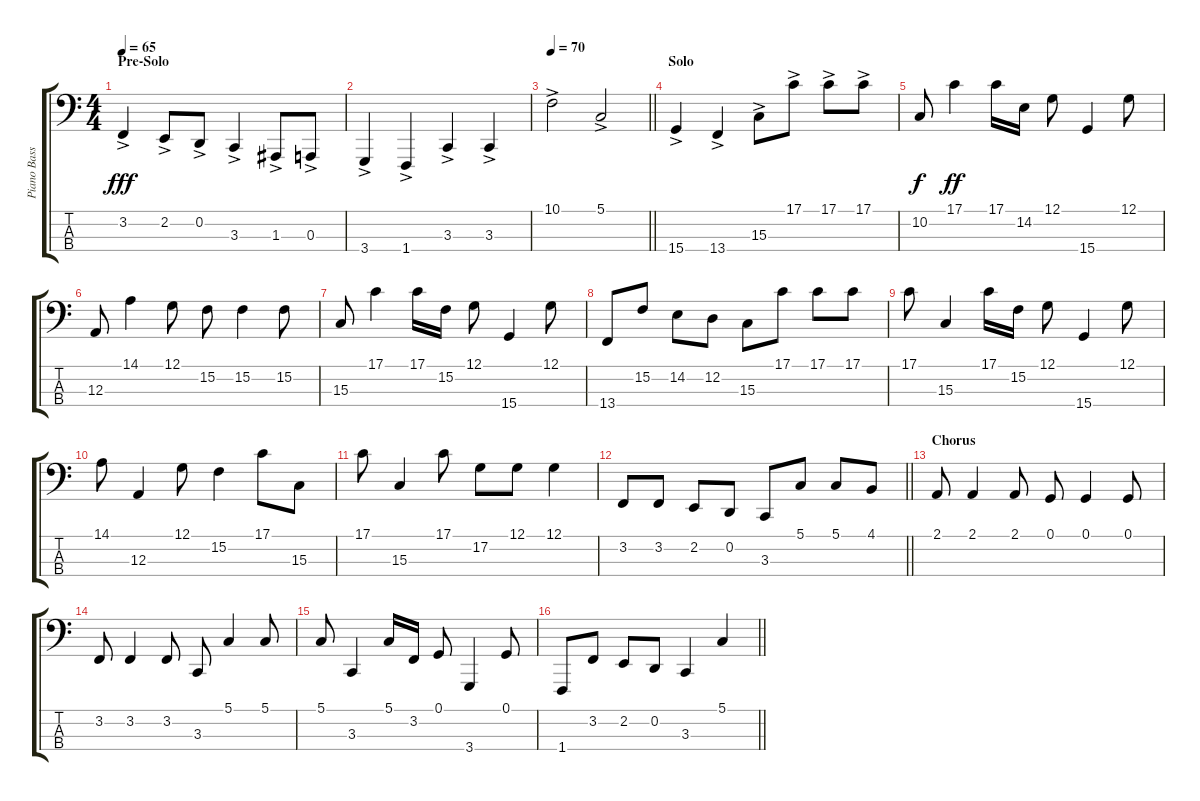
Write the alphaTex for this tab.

\track ("Piano Bass (Paul McCartney)" "Piano Bass") {instrument acousticgrandpiano}
\staff {score tabs}
\tuning (G2 D2 A1 E1) {hide}
\ts (4 4)
\section ("" "Pre-Solo")
\tempo 65
\clef f4
\ks c
3.2{ac}.4{dy fff} 2.2{ac}.8 0.2{ac}.8 3.3{ac}.4 1.3{ac}.8 0.3{ac}.8 |
3.4{ac}.4 1.4{ac}.4 3.3{ac}.4 3.3{ac}.4 |
\tempo 70
\barLineRight lightlight
10.1{ac}.2 5.1{ac}.2 |
\section ("" "Solo")
15.4{ac}.4 13.4{ac}.4 15.3{ac}.8 17.1{ac}.8 17.1{ac}.8 17.1{ac}.8 |
10.2.8{dy f} 17.1.4{dy ff} 17.1.16 14.2.16 12.1.8 15.4.4 12.1.8 |
12.3.8 14.1.4 12.1.8 15.2.8 15.2.4 15.2.8 |
15.3.8 17.1.4 17.1.16 15.2.16 12.1.8 15.4.4 12.1.8 |
13.4.8 15.2.8 14.2.8 12.2.8 15.3.8 17.1.8 17.1.8 17.1.8 |
17.1.8 15.3.4 17.1.16 15.2.16 12.1.8 15.4.4 12.1.8 |
14.1.8 12.3.4 12.1.8 15.2.4 17.1.8 15.3.8 |
17.1.8 15.3.4 17.1.8 17.2.8 12.1.8 12.1.4 |
\barLineRight lightlight
3.2.8 3.2.8 2.2.8 0.2.8 3.3.8 5.1.8 5.1.8 4.1.8 |
\section ("" "Chorus")
2.1.8 2.1.4 2.1.8 0.1.8 0.1.4 0.1.8 |
3.2.8 3.2.4 3.2.8 3.3.8 5.1.4 5.1.8 |
5.1.8 3.3.4 5.1.16 3.2.16 0.1.8 3.4.4 0.1.8 |
\barLineRight lightlight
1.4.8 3.2.8 2.2.8 0.2.8 3.3.4 5.1.4
